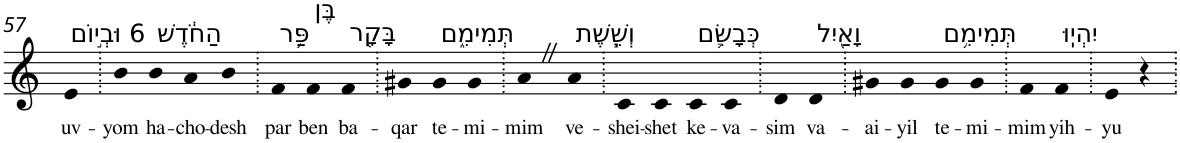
**kern	**text
*part1	*part1
*staff1	*staff1
*I"Piano	*
*I'Pno	*
!!LO:PB:g=z
*clefG2	*
*k[]	*
=57	=57
!LO:TX:a:t=6 וּבְי֣וֹם	!
!	!LO:LY:b
4e	uv-
=58.	=58.
!	!LO:LY:b
4b	-yom
!LO:TX:a:t=הַחֹ֔דֶשׁ	!
!	!LO:LY:b
4b	ha-
!	!LO:LY:b
4a	-cho-
!	!LO:LY:b
4b	-desh
=59.	=59.
!LO:TX:a:t=פַּ֥ר	!
!	!LO:LY:b
4f	par
!LO:TX:a:t=בֶּן	!
!	!LO:LY:b
4f	ben
!LO:TX:a:t=בָּקָ֖ר	!
!	!LO:LY:b
4f	ba-
=60.	=60.
!	!LO:LY:b
4g#X	-qar
!LO:TX:a:t=תְּמִימִ֑ם	!
!	!LO:LY:b
4g#	te-
!	!LO:LY:b
4g#	-mi-
=61.	=61.
!	!LO:LY:b
4aZ	-mim
!LO:TX:a:t=וְשֵׁ֧שֶׁת	!
!	!LO:LY:b
4a	ve-
=62.	=62.
!	!LO:LY:b
4c	-shei-
!	!LO:LY:b
4c	-shet
!LO:TX:a:t=כְּבָשִׂ֛ם	!
!	!LO:LY:b
4c	ke-
!	!LO:LY:b
4c	-va-
=63.	=63.
!	!LO:LY:b
4d	-sim
!LO:TX:a:t=וָאַ֖יִל	!
!	!LO:LY:b
4d	va-
=64.	=64.
!	!LO:LY:b
4g#X	-ai-
!	!LO:LY:b
4g#	-yil
!LO:TX:a:t=תְּמִימִ֥ם	!
!	!LO:LY:b
4g#	te-
!	!LO:LY:b
4g#	-mi-
=65.	=65.
!	!LO:LY:b
4f	-mim
!LO:TX:a:t=יִהְיֽוּ	!
!	!LO:LY:b
4f	yih-
=66.	=66.
!	!LO:LY:b
4e	-yu
4r	.
=.	=.
*-	*-
